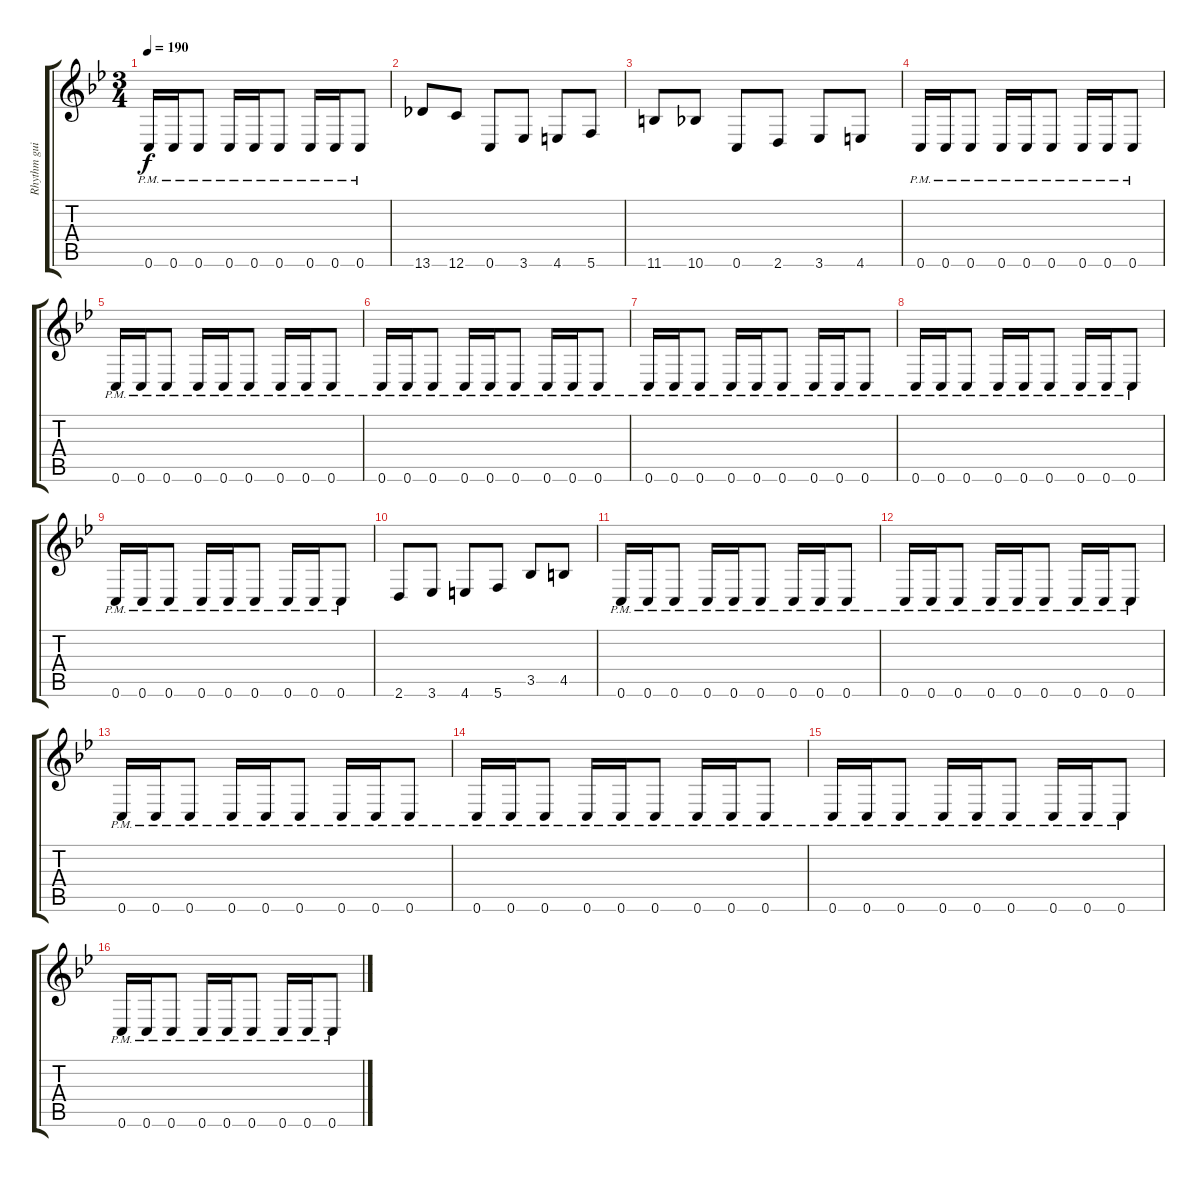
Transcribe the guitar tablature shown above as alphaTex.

\track ("Rhythm guitar 02" "Rhythm gui") {instrument overdrivenguitar}
\staff {score tabs}
\tuning (D4 A3 F3 C3 G2 C2) {hide}
\ts (3 4)
\tempo 190
\clef g2
\ks bb
0.6{pm}.16{dy f} 0.6{pm}.16 0.6{pm}.8 0.6{pm}.16 0.6{pm}.16 0.6{pm}.8 0.6{pm}.16 0.6{pm}.16 0.6{pm}.8 |
13.6.8 12.6.8 0.6.8 3.6.8 4.6.8 5.6.8 |
11.6.8 10.6.8 0.6.8 2.6.8 3.6.8 4.6.8 |
0.6{pm}.16 0.6{pm}.16 0.6{pm}.8 0.6{pm}.16 0.6{pm}.16 0.6{pm}.8 0.6{pm}.16 0.6{pm}.16 0.6{pm}.8 |
0.6{pm}.16 0.6{pm}.16 0.6{pm}.8 0.6{pm}.16 0.6{pm}.16 0.6{pm}.8 0.6{pm}.16 0.6{pm}.16 0.6{pm}.8 |
0.6{pm}.16 0.6{pm}.16 0.6{pm}.8 0.6{pm}.16 0.6{pm}.16 0.6{pm}.8 0.6{pm}.16 0.6{pm}.16 0.6{pm}.8 |
0.6{pm}.16 0.6{pm}.16 0.6{pm}.8 0.6{pm}.16 0.6{pm}.16 0.6{pm}.8 0.6{pm}.16 0.6{pm}.16 0.6{pm}.8 |
0.6{pm}.16 0.6{pm}.16 0.6{pm}.8 0.6{pm}.16 0.6{pm}.16 0.6{pm}.8 0.6{pm}.16 0.6{pm}.16 0.6{pm}.8 |
0.6{pm}.16 0.6{pm}.16 0.6{pm}.8 0.6{pm}.16 0.6{pm}.16 0.6{pm}.8 0.6{pm}.16 0.6{pm}.16 0.6{pm}.8 |
2.6.8 3.6.8 4.6.8 5.6.8 3.5.8 4.5.8 |
0.6{pm}.16 0.6{pm}.16 0.6{pm}.8 0.6{pm}.16 0.6{pm}.16 0.6{pm}.8 0.6{pm}.16 0.6{pm}.16 0.6{pm}.8 |
0.6{pm}.16 0.6{pm}.16 0.6{pm}.8 0.6{pm}.16 0.6{pm}.16 0.6{pm}.8 0.6{pm}.16 0.6{pm}.16 0.6{pm}.8 |
0.6{pm}.16 0.6{pm}.16 0.6{pm}.8 0.6{pm}.16 0.6{pm}.16 0.6{pm}.8 0.6{pm}.16 0.6{pm}.16 0.6{pm}.8 |
0.6{pm}.16 0.6{pm}.16 0.6{pm}.8 0.6{pm}.16 0.6{pm}.16 0.6{pm}.8 0.6{pm}.16 0.6{pm}.16 0.6{pm}.8 |
0.6{pm}.16 0.6{pm}.16 0.6{pm}.8 0.6{pm}.16 0.6{pm}.16 0.6{pm}.8 0.6{pm}.16 0.6{pm}.16 0.6{pm}.8 |
0.6{pm}.16 0.6{pm}.16 0.6{pm}.8 0.6{pm}.16 0.6{pm}.16 0.6{pm}.8 0.6{pm}.16 0.6{pm}.16 0.6{pm}.8
